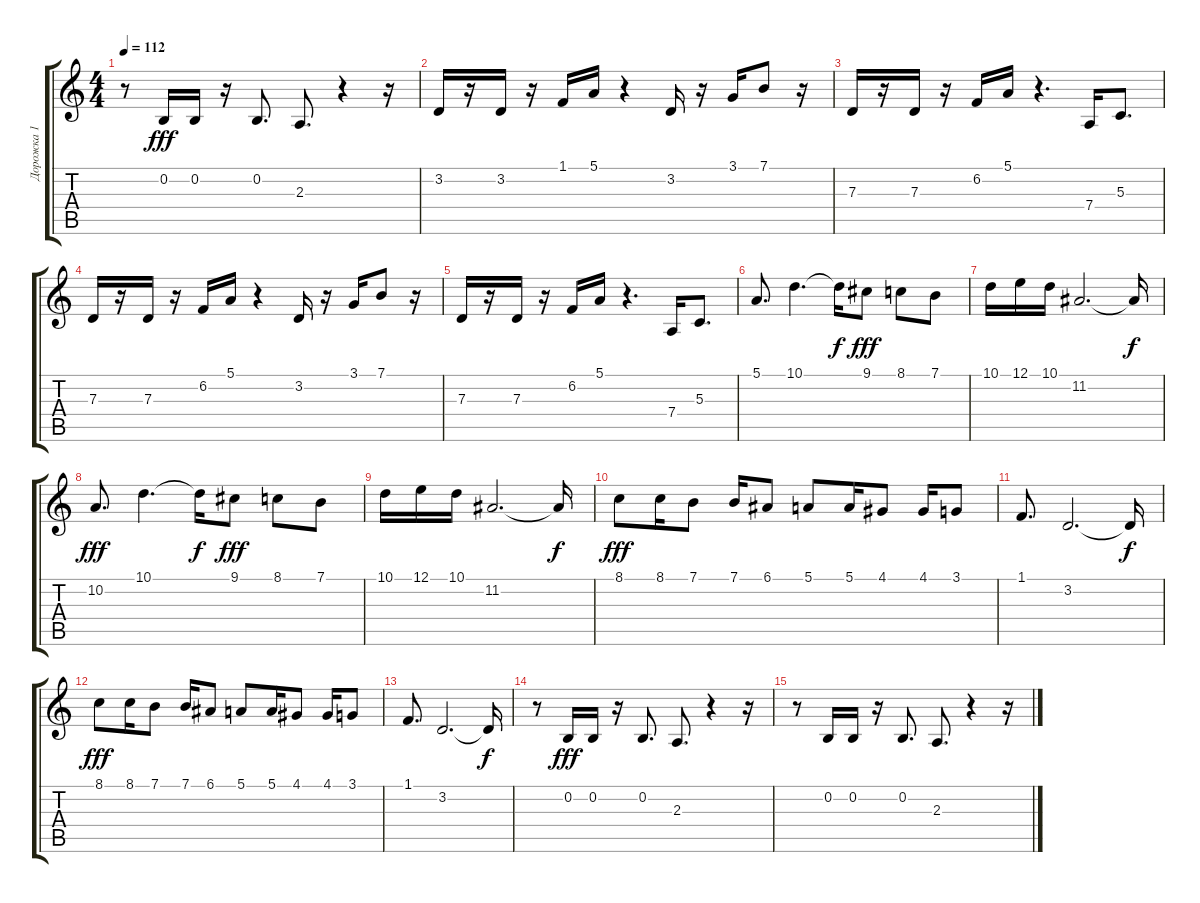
\track ("Дорожка 1" "Дорожка 1") {instrument lead2sawtooth}
\staff {score tabs}
\tuning (E4 B3 G3 D3 A2 E2) {hide}
\ts (4 4)
\tempo 112
\clef g2
\ks c
r.8{dy fff} 0.2.16 0.2.16 r.16 0.2.8{d} 2.3.8{d} r.4 r.16 |
3.2.16 r.16 3.2.16 r.16 1.1.16 5.1.16 r.4 3.2.16 r.16 3.1.16 7.1.8 r.16 |
7.3.16 r.16 7.3.16 r.16 6.2.16 5.1.16 r.4{d} 7.4.16 5.3.8{d} |
7.3.16 r.16 7.3.16 r.16 6.2.16 5.1.16 r.4 3.2.16 r.16 3.1.16 7.1.8 r.16 |
7.3.16 r.16 7.3.16 r.16 6.2.16 5.1.16 r.4{d} 7.4.16 5.3.8{d} |
5.1.8{d} 10.1.4{d} 10.1{t}.16{dy f} 9.1.8{dy fff} 8.1.8 7.1.8 |
10.1.16 12.1.16 10.1.16 11.2.2{d} 11.2{t}.16{dy f} |
10.2.8{d dy fff} 10.1.4{d} 10.1{t}.16{dy f} 9.1.8{dy fff} 8.1.8 7.1.8 |
10.1.16 12.1.16 10.1.16 11.2.2{d} 11.2{t}.16{dy f} |
8.1.8{dy fff} 8.1.16 7.1.8 7.1.16 6.1.8 5.1.8 5.1.16 4.1.8 4.1.16 3.1.8 |
1.1.8{d} 3.2.2{d} 3.2{t}.16{dy f} |
8.1.8{dy fff} 8.1.16 7.1.8 7.1.16 6.1.8 5.1.8 5.1.16 4.1.8 4.1.16 3.1.8 |
1.1.8{d} 3.2.2{d} 3.2{t}.16{dy f} |
r.8 0.2.16{dy fff} 0.2.16 r.16 0.2.8{d} 2.3.8{d} r.4 r.16 |
r.8 0.2.16 0.2.16 r.16 0.2.8{d} 2.3.8{d} r.4 r.16
